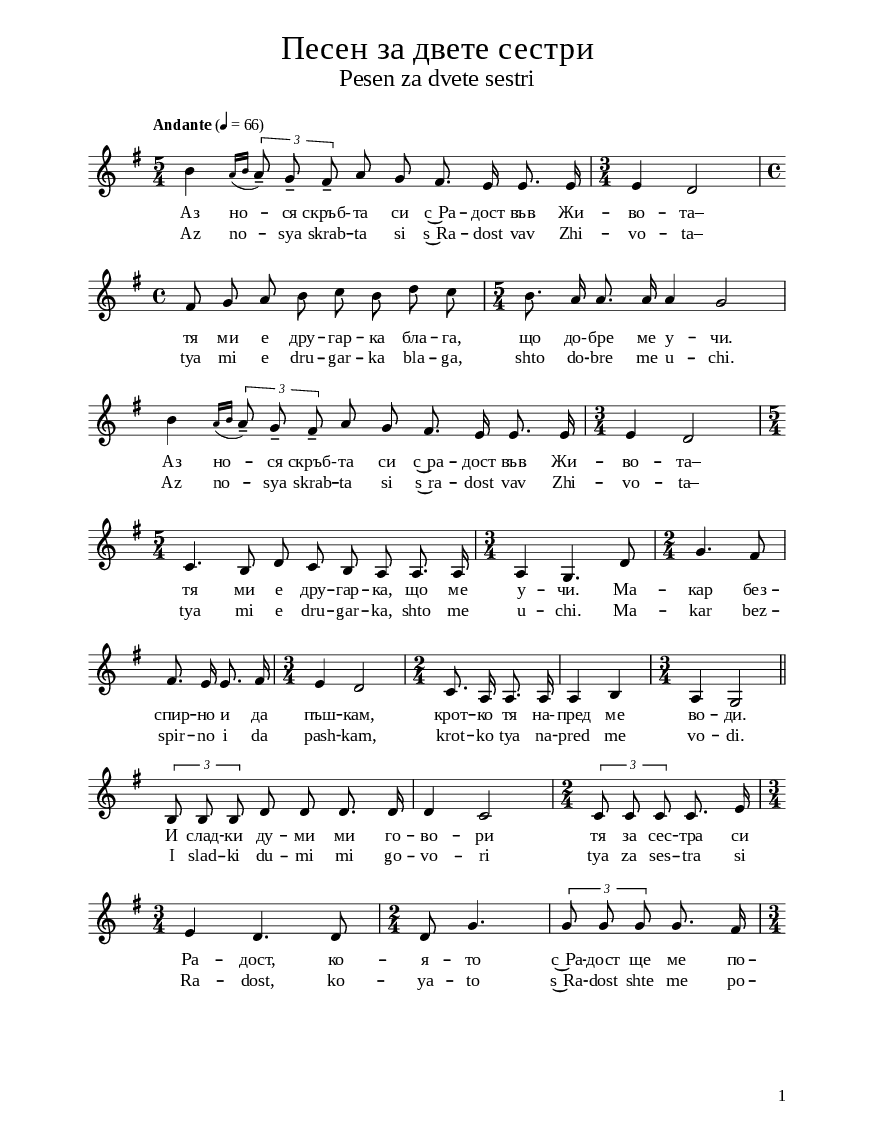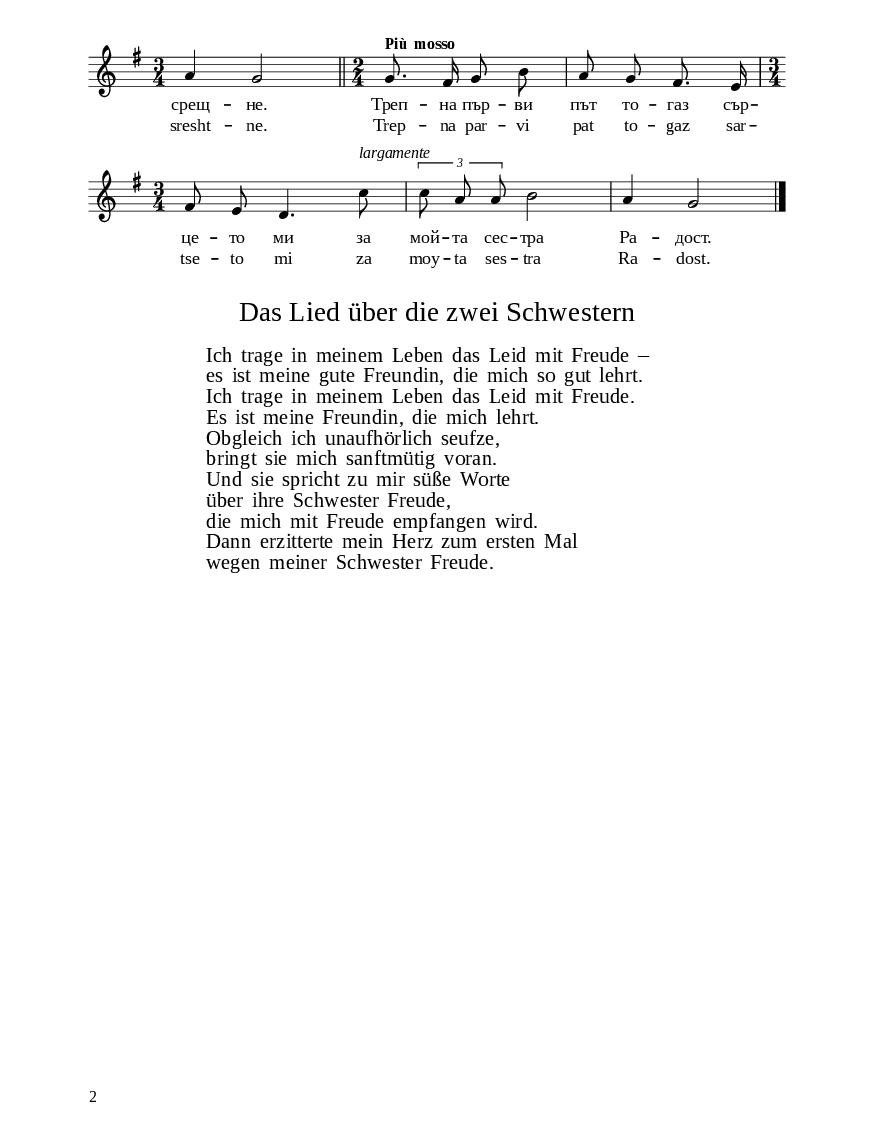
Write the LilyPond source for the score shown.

\version "2.24.0"

% include paper part and global functions
\include "include/globals.ily"

\bookpart {
  \label #'ref180
  \tocItem \markup "Песен за двете сестри – Pesen za dvete sestri"
  \include "include/bookpart-paper.ily"
  \score {
    \include "include/score-layout.ily"

    \new Voice \absolute {
      \clef treble
      \key g \major
      \time 5/4
      \tempoFunc "Andante" 4 "66"
      \autoBeamOff
      b'4
      \grace {  a'16 ( [  b'16 ] } \times 2/3 {
        a'8 )
        --  g'8 --  fis'8 --
      }
      a'8  g'8  fis'8.  e'16  e'8. e'16 | % 2
      \time 3/4   % 2
      e'4  d'2 \break | % 3
      \time 4/4   % 3
      fis'8  g'8  a'8  b'8  c''8
      b'8  d''8  c''8 | % 4
      \time 5/4  b'8.  a'16  a'8.  a'16  a'4 g'2 \break | % 5
      b'4
      \grace { a'16 ( [ b'16 ] } \times 2/3 {
        a'8 )
        -- g'8 -- fis'8 --
      }
      a'8 g'8 fis'8. e'16 e'8.
      e'16 | % 6
      \time 3/4  | % 6
      e'4 d'2 \break | % 7
      \time 5/4  | % 7
      c'4. b8 d'8 c'8 b8 a8
      a8. a16 | % 8
      \time 3/4  | % 8
      a4 g4. d'8 | % 9
      \time 2/4  | % 9
      g'4. fis'8 \break |
      fis'8. e'16 e'8. fis'16 | % 11
      \time 3/4  | % 11
      e'4 d'2 | % 12
      \time 2/4  | % 12
      c'8. a16 a8. a16 | % 13
      a4 b4 | % 14
      \time 3/4  | % 14
      a4 g2 \bar "||"
      \break | % 15
      \times 2/3  {
        b8 b8 b8
      }
      d'8 d'8 d'8. d'16 | % 16
      d'4 c'2 | % 17
      \time 2/4  | % 17
      \times 2/3  {
        c'8 c'8 c'8
      }
      c'8. e'16 \break | % 18
      \time 3/4  | % 18
      e'4 d'4. d'8 | % 19
      \time 2/4  | % 19
      d'8 g'4. |
      \times 2/3  {
        g'8 g'8 g'8
      }
      g'8. fis'16 \pageBreak | % 21
      \time 3/4  | % 21
      a'4 g'2 \bar "||"
      \time 2/4  | % 22
      g'8. ^\markup{ \bold {Più mosso} } fis'16
      g'8  b'8 | % 23
      a'8 g'8 fis'8. e'16 \break | % 24
      \time 3/4  | % 24
      fis'8 e'8 d'4.  c''8 ^\markup{
        \italic {largamente}
      }
      | % 25
      \times 2/3  {
        c''8 a'8 a'8
      }
      b'2 | % 26
      a'4 g'2 \bar "|."

    }
    \addlyrics {
      Аз  но -- ся "скръб-" -- та си
      с~Ра -- дост във Жи -- во -- та–
      тя ми е дру -- гар -- ка бла --
      га, що "до-" -- бре ме у -- чи. Аз
      но -- ся "скръб-" -- та си
      с~ра -- дост във Жи -- во -- та–
      тя ми е дру -- гар -- ка, що ме
      у -- чи. Ма -- кар без -- спир -- но
      и да пъш -- кам, крот -- ко тя "на-"
      -- пред ме во -- ди. И слад -- ки
      ду -- ми ми го -- во -- ри тя за
      сес -- тра си Ра -- дост, ко -- я --
      то с~Ра -- дост ще ме по -- срещ
      -- не. Треп -- на пър -- ви път то
      -- газ сър -- це -- то ми за мой --
      та сес -- тра Ра -- дост.
    }
    \addlyrics {
      Az  no -- sya skrab -- ta si
      s~Ra -- dost vav Zhi -- vo -- ta–
      tya mi e dru -- gar -- ka bla --
      ga, shto do -- bre me u -- chi. Az
      no -- sya skrab -- ta si
      s~ra -- dost vav Zhi -- vo -- ta–
      tya mi e dru -- gar -- ka, shto me
      u -- chi. Ma -- kar bez -- spir -- no
      i da pash -- kam, krot -- ko tya na
      -- pred me vo -- di. I slad -- ki
      du -- mi mi go -- vo -- ri tya za
      ses -- tra si Ra -- dost, ko -- ya --
      to s~Ra -- dost shte me po -- sresht
      -- ne. Trep -- na par -- vi pat to
      -- gaz sar -- tse -- to mi za moy --
      ta ses -- tra Ra -- dost.}


      \header {
        title = \titleFunc "Песен за двете сестри" "Pesen za dvete sestri"
      }

      \midi{}

    } % score



    % include foreign translation(s) of the song
    \version "2.24.1"

\markup \fill-line { \fontsize #deTitleFontSize "Das Lied über die zwei Schwestern" }
\markup \null
\markup \null
\markup \fontsize #deCoupletFontSize {
  \hspace #10
  \override #`(baseline-skip . ,deCoupletBaselineSkip)

  \column {

    \line { " "Ich trage in meinem Leben das Leid mit Freude – }

    \line { " "es ist meine gute Freundin, die mich so gut lehrt. }

    \line { " "Ich trage in meinem Leben das Leid mit Freude.}

    \line { " "Es ist meine Freundin, die mich lehrt.}

    \line { " "Obgleich ich unaufhörlich seufze, }

    \line { " "bringt sie mich sanftmütig voran. }

    \line { " "Und sie spricht zu mir süße Worte}

    \line { " "über ihre Schwester Freude,}

    \line { " "die mich mit Freude empfangen wird.}

    \line { " "Dann erzitterte mein Herz zum ersten Mal }

    \line { " "wegen meiner Schwester Freude.}

  }
}



  } % bookpart

  % Più mosso
  %
